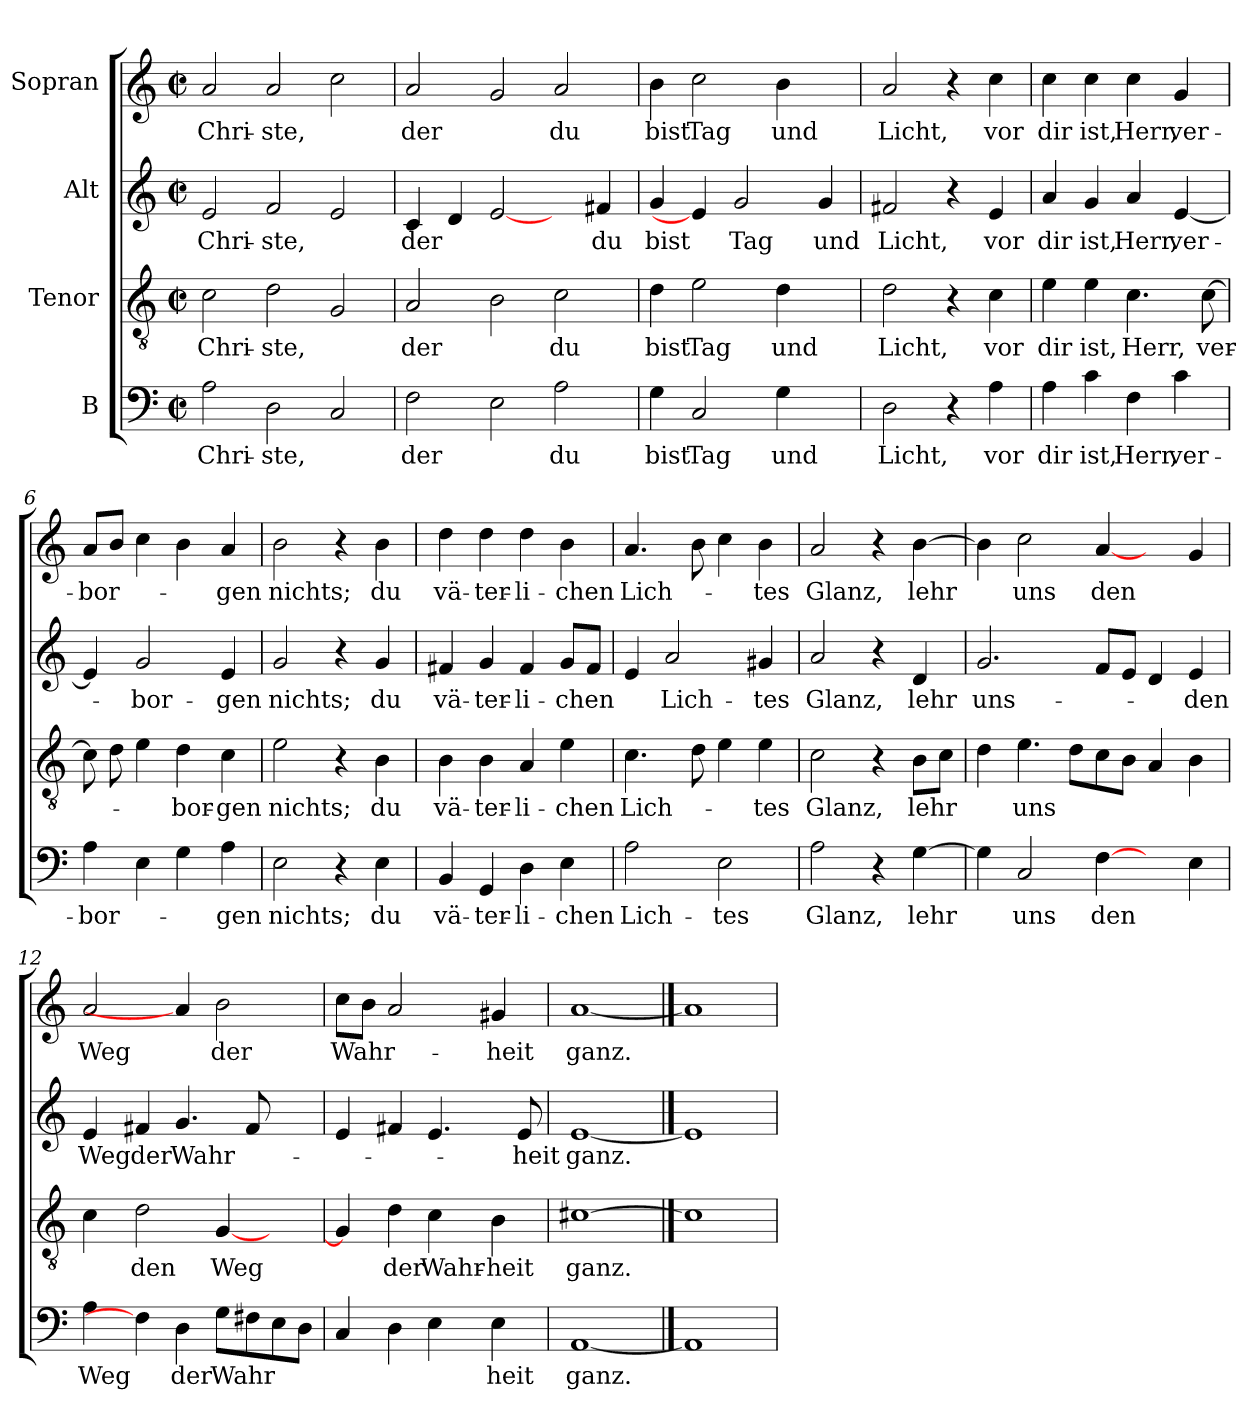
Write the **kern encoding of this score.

**kern	**text	**kern	**text	**kern	**text	**kern	**text
*part4	*part4	*part3	*part3	*part2	*part2	*part1	*part1
*staff4	*staff4	*staff3	*staff3	*staff2	*staff2	*staff1	*staff1
*I"B	*	*I"Tenor	*	*I"Alt	*	*I"Sopran	*
*clefF4	*	*clefGv2	*	*clefG2	*	*clefG2	*
*k[]	*	*k[]	*	*k[]	*	*k[]	*
*M2/2	*	*M2/2	*	*M2/2	*	*M2/2	*
*met(c|)	*	*met(c|)	*	*met(c|)	*	*met(c|)	*
=1	=1	=1	=1	=1	=1	=1	=1
2A\	Chri-	2c\	Chri-	2e/	Chri-	2a/	Chri-
2D\	-ste,	2d\	-ste,	2f/	-ste,	2a/	-ste,
2C/	.	2G/	.	2e/	.	2cc\	.
=2	=2	=2	=2	=2	=2	=2	=2
2F\	der	2A/	der	4c/	der	2a/	der
.	.	.	.	4d/	.	.	.
2E\	.	2B\	.	[2e/	.	2g/	.
2A\	du	2c\	du	4ryy	.	2a/	du
.	.	.	.	4f#X/	du	.	.
=3	=3	=3	=3	=3	=3	=3	=3
4G\	bist	4d\	bist	4g/	bist	4b\	bist
2C/	Tag	2e\	Tag	4e/]	.	2cc\	Tag
.	.	.	.	2g/	Tag	.	.
4G\	und	4d\	und	.	.	4b\	und
4ryy	.	4ryy	.	4g/	und	4ryy	.
=4	=4	=4	=4	=4	=4	=4	=4
2D\	Licht,	2d\	Licht,	2f#X/	Licht,	2a/	Licht,
4r	.	4r	.	4r	.	4r	.
4A\	vor	4c\	vor	4e/	vor	4cc\	vor
!!LO:LB:g=z
=5	=5	=5	=5	=5	=5	=5	=5
4A\	dir	4e\	dir	4a/	dir	4cc\	dir
4c\	ist,	4e\	ist,	4g/	ist,	4cc\	ist,
4F\	Herr,	4.c\	Herr,	4a/	Herr,	4cc\	Herr,
4c\	ver-	.	.	[4e/	ver-	4g/	ver-
.	.	[8c\	ver-	.	.	.	.
=6	=6	=6	=6	=6	=6	=6	=6
4A\	-bor-	8c\]	.	4e/]	.	8a/L	-bor-
.	.	8d\	.	.	.	8b/J	.
4E\	.	4e\	.	2g/	-bor-	4cc\	.
4G\	.	4d\	-bor-	.	.	4b\	.
4A\	-gen	4c\	-gen	4e/	-gen	4a/	-gen
=7	=7	=7	=7	=7	=7	=7	=7
2E\	nichts;	2e\	nichts;	2g/	nichts;	2b\	nichts;
4r	.	4r	.	4r	.	4r	.
4E\	du	4B\	du	4g/	du	4b\	du
=8	=8	=8	=8	=8	=8	=8	=8
4BB/	vä-	4B\	vä-	4f#X/	vä-	4dd\	vä-
4GG/	-ter-	4B\	-ter-	4g/	-ter-	4dd\	-ter-
4D\	-li-	4A/	-li-	4f#/	-li-	4dd\	-li-
4E\	-chen	4e\	-chen	8g/L	-chen	4b\	-chen
.	.	.	.	8f#/J	.	.	.
=9	=9	=9	=9	=9	=9	=9	=9
2A\	Lich-	4.c\	Lich-	4e/	.	4.a/	Lich-
.	.	.	.	2a/	Lich-	.	.
.	.	8d\	.	.	.	8b\	.
2E\	-tes	4e\	.	.	.	4cc\	.
.	.	4e\	-tes	4g#X/	-tes	4b\	-tes
!!LO:LB:g=z
=10	=10	=10	=10	=10	=10	=10	=10
2A\	Glanz,	2c\	Glanz,	2a/	Glanz,	2a/	Glanz,
4r	.	4r	.	4r	.	4r	.
[4G\	lehr	8B\L	-lehr	4d/	lehr	[4b\	lehr
.	.	8c\J	.	.	.	.	.
=11	=11	=11	=11	=11	=11	=11	=11
4G\]	.	4d\	.	2.g/	uns-	4b\]	.
2C/	uns	4.e\	uns	.	.	2cc\	uns
.	.	8d\L	.	.	.	.	.
[4F\	den	8c\	.	8f/L	.	[4a/	den
.	.	8B\J	.	8e/J	.	.	.
4ryy	.	4A/	.	4d/	.	4ryy	.
4E\	.	4B\	.	4e/	-den	4g/	.
=12	=12	=12	=12	=12	=12	=12	=12
4A\	Weg	4c\	.	4e/	Weg	2a/	Weg
4F\]	.	2d\	den	4f#X/	der	.	.
4D\	der	.	.	4.g/	Wahr-	4a/]	.
8G\L	-Wahr	[4G/	Weg	.	.	2b\	der
8F#X\	.	.	.	8f#/	.	.	.
8E\	.	4ryy	.	4ryy	.	.	.
8D\J	.	.	.	.	.	.	.
=13	=13	=13	=13	=13	=13	=13	=13
4C/	.	4G/]	.	4e/	.	8cc\L	Wahr-
.	.	.	.	.	.	8b\J	.
4D\	.	4d\	der	4f#X/	.	2a/	.
4E\	.	4c\	Wahr-	4.e/	.	.	.
4E\	heit	4B\	-heit	.	.	4g#X/	-heit
.	.	.	.	8e/	-heit	.	.
=14	=14	=14	=14	=14	=14	=14	=14
[1AA	ganz.	[1c#X	ganz.	[1e	ganz.	[1a	ganz.
==15	==15	==15	==15	==15	==15	==15	==15
1AA]	.	1c#]	.	1e]	.	1a]	.
=	=	=	=	=	=	=	=
*-	*-	*-	*-	*-	*-	*-	*-
